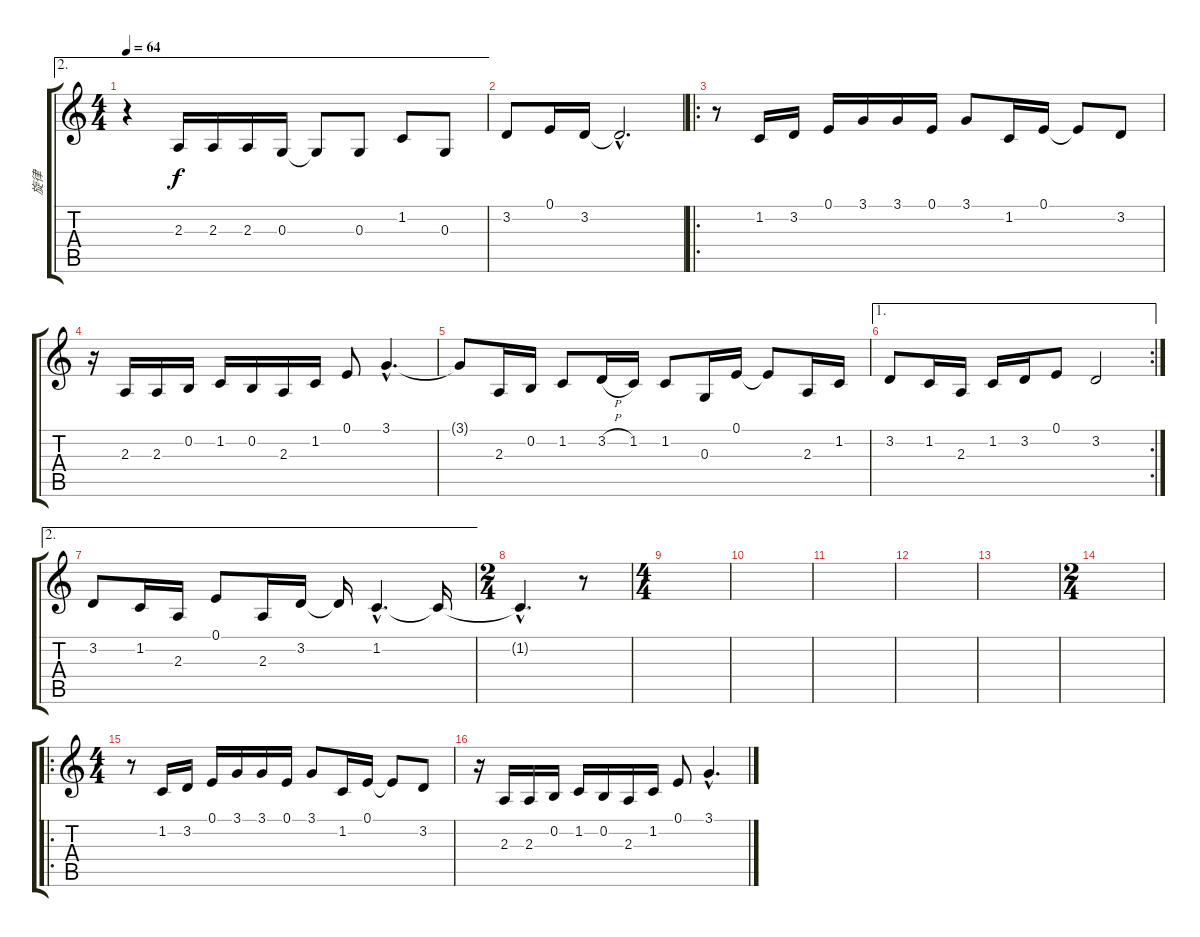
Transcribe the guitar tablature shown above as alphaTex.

\track ("旋律" "旋律") {instrument altosax}
\staff {score tabs}
\tuning (E4 B3 G3 D3 A2 E2) {hide}
\ae 2
\ts (4 4)
\tempo 64
\clef g2
\ks c
r.4{dy f} 2.3.16 2.3.16 2.3.16 0.3.16 0.3{t}.8 0.3.8 1.2.8 0.3.8 |
3.2.8 0.1.16 3.2.16 3.2{hac t}.2{d} |
\ro
r.8 1.2.16 3.2.16 0.1.16 3.1.16 3.1.16 0.1.16 3.1.8 1.2.16 0.1.16 0.1{t}.8 3.2.8 |
r.16 2.3.16 2.3.16 0.2.16 1.2.16 0.2.16 2.3.16 1.2.16 0.1.8 3.1{hac}.4{d} |
3.1{t}.8 2.3.16 0.2.16 1.2.8 3.2{h}.16 1.2.16 1.2.8 0.3.16 0.1.16 0.1{t}.8 2.3.16 1.2.16 |
\ae 1
\rc 2
3.2.8 1.2.16 2.3.16 1.2.16 3.2.16 0.1.8 3.2.2 |
\ae 2
3.2.8 1.2.16 2.3.16 0.1.8 2.3.16 3.2.16 3.2{t}.16 1.2{hac}.4{d} 1.2{t}.16 |
\ts (2 4)
1.2{hac t}.4{d} r.8 |
\ts (4 4)
|
|
|
|
|
\ts (2 4)
|
\ro
\ts (4 4)
r.8 1.2.16 3.2.16 0.1.16 3.1.16 3.1.16 0.1.16 3.1.8 1.2.16 0.1.16 0.1{t}.8 3.2.8 |
r.16 2.3.16 2.3.16 0.2.16 1.2.16 0.2.16 2.3.16 1.2.16 0.1.8 3.1{hac}.4{d}
